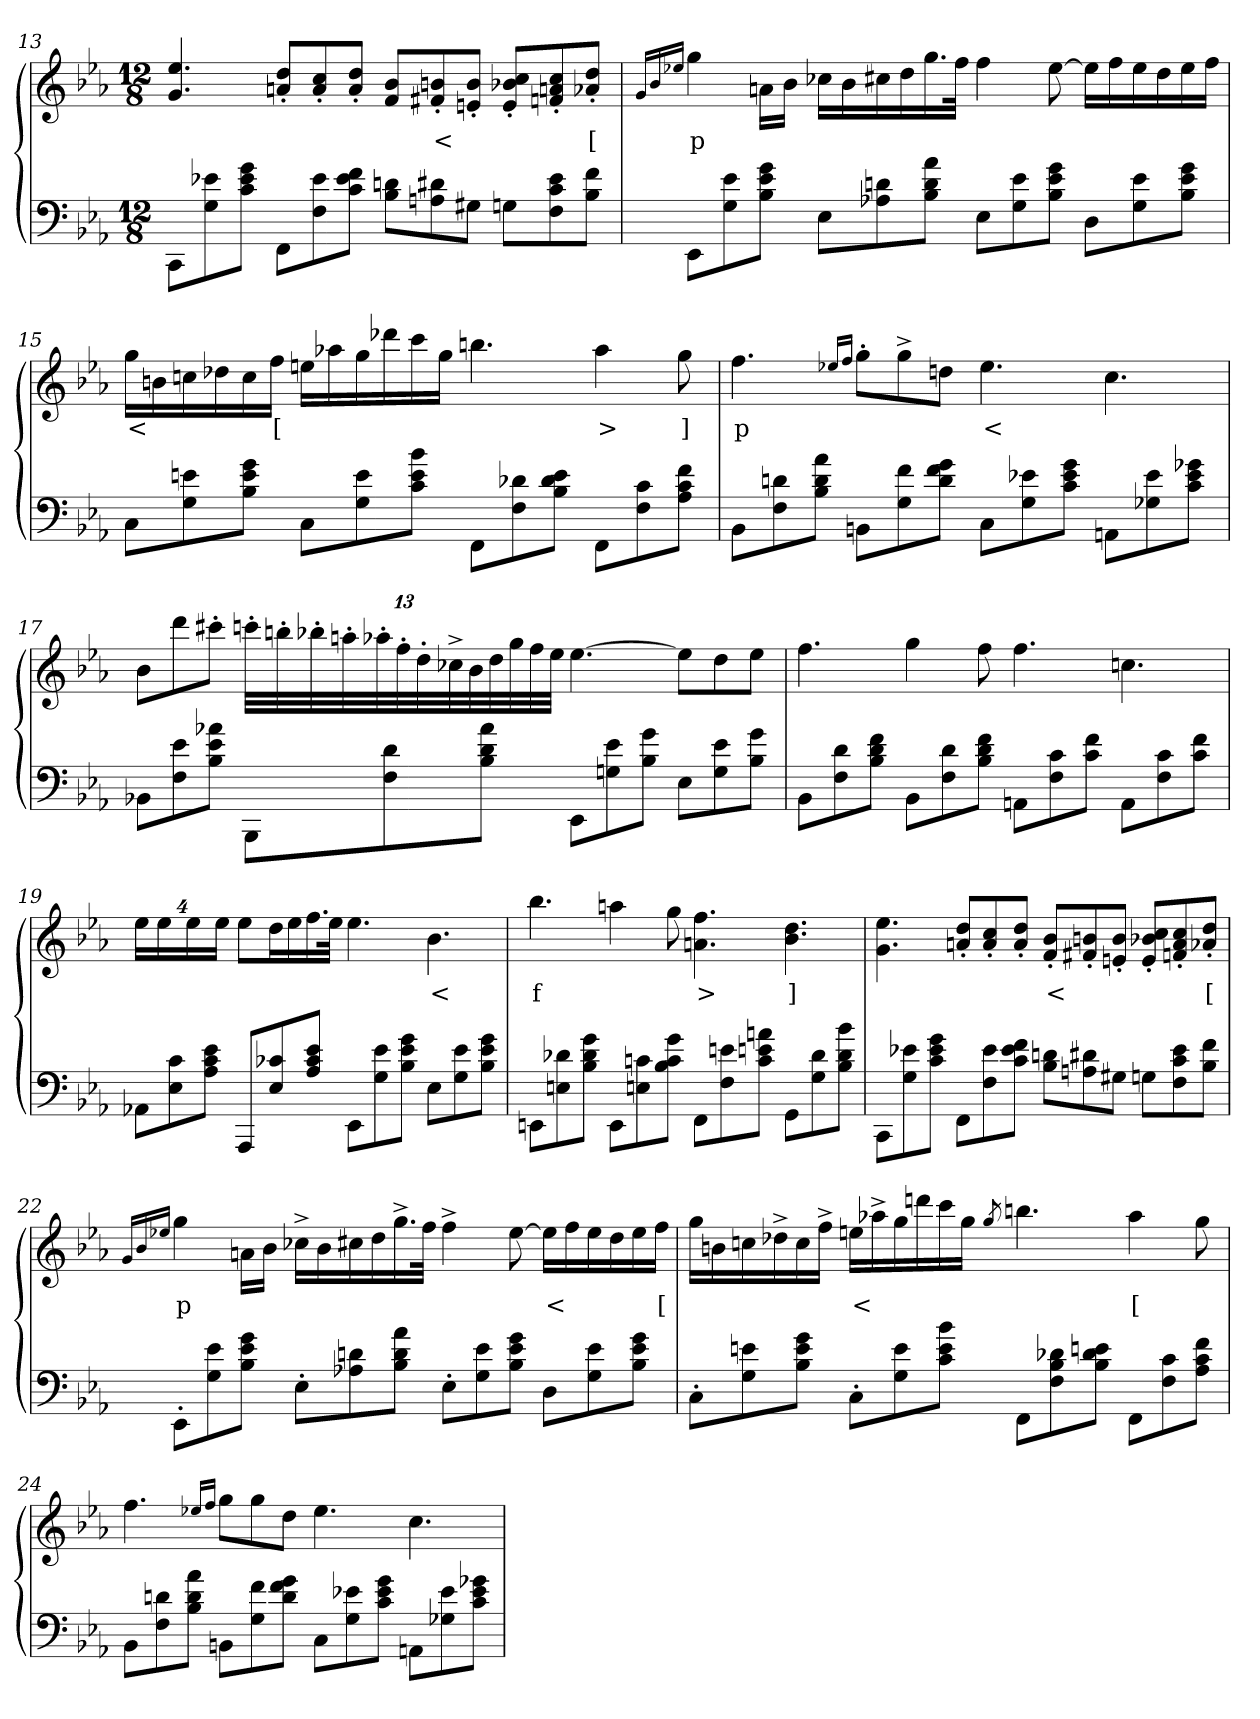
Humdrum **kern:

**kern	**kern	**text
*part2	*part1	*part1
*staff2	*staff1	*staff1
*clefF4	*clefG2	*
*k[b-e-a-]	*k[b-e-a-]	*
*M12/8	*M12/8	*
=13	=13	=13
8CCL	4.ee-/ 4.g/	.
8e-X 8G	.	.
8g 8e- 8cJ	.	.
8FFL	8dd/'> 8an/'>L	.
8e- 8F	8cc'> 8a'>	.
8f 8e- 8cJ	8dd'> 8a'>J	.
8dn 8B-L	8b- 8fL	.
8d#X 8An	8bn'> 8f#X'>	<
8G#XJ	8b'> 8en'>J	.
8GnL	8cc'> 8b-X'> 8e'>L	.
8e- 8c 8F	8cc'> 8an'> 8fn'>	.
8f 8B-J	8dd'> 8a-X'>J	[
=14	=14	=14
.	16qqg/LL	.
.	16qqb-/	.
.	16qqee-X/JJ	.
8EE-L	4gg	p
8e- 8G	.	.
8g 8e- 8B-J	16an\LL	.
.	16b-JJ	.
8E-L	16cc-XLL	.
.	16b-	.
8dn 8A-X	16cc#X	.
.	16dd	.
8a- 8d 8B-J	16.gg	.
.	32ffJJk	.
8E-L	4ff	.
8e- 8G	.	.
8g 8e- 8B-J	[8ee-	.
8DL	16ee-LL]	.
.	16ff	.
8e- 8G	16ee-	.
.	16dd	.
8g 8e- 8B-J	16ee-	.
.	16ffJJ	.
=15	=15	=15
8CL	16ggLL	<
.	16bn	.
8en 8G	16ccn	.
.	16dd-X	.
8g 8e 8B-J	16cc	.
.	16ffJJ	[
8CL	16eenLL	.
.	16aa-X	.
8e 8G	16gg	.
.	16ddd-	.
8b- 8e 8cJ	16ccc	.
.	16ggJJ	.
8FFL	4.bbn	.
8d-X 8F	.	.
8e 8d- 8B-J	.	.
8FFL	4aa-	>
8c 8F	.	.
8f 8c 8A-J	8gg	]
=16	=16	=16
8BB-L	4.ff	p
8dn 8F	.	.
8a- 8d 8B-J	.	.
.	16qqee-X/LL	.
.	16qqff/JJ	.
8BBnL	8gg'>L	.
8f 8G	8gg^>	.
8g 8f 8dJ	8ddnJ	.
8CL	4.ee-	<
8e-X 8G	.	.
8g 8e- 8cJ	.	.
8AAnL	4.cc	.
8e- 8G-X	.	.
8g- 8e- 8cJ	.	.
=17	=17	=17
8BB-XL	8b-L	.
8e- 8F	8ddd	.
8a-X 8e- 8B-J	8ccc#X'>J	.
8BBB-L	104%3cccn'>LL	.
.	104%3bbn'>	.
.	104%3bb-X'>	.
.	104%3aan'>	.
.	104%3aa-X'>	.
8d 8F	.	.
.	104%3ff'>	.
.	104%3dd'>	.
.	104%3cc-X^>	.
.	104%3b-	.
8a- 8d 8B-J	.	.
.	104%3dd	.
.	104%3gg	.
.	104%3ff	.
.	104%3ee-JJ	.
8EE-L	[4.ee-	.
8e- 8Gn	.	.
8g 8B-J	.	.
8E-L	8ee-L]	.
8e- 8G	8dd	.
8g 8B-J	8ee-J	.
=18	=18	=18
8BB-L	4.ff	.
8d 8F	.	.
8f 8d 8B-J	.	.
8BB-L	4gg	.
8d 8F	.	.
8f 8d 8B-J	8ff	.
8AAnL	4.ff	.
8c 8F	.	.
8f 8cJ	.	.
8AAL	4.ccn	.
8c 8F	.	.
8f 8cJ	.	.
=19	=19	=19
8AA-XL	32%3ee-L	.
.	32%3ee-	.
8c 8E-	.	.
.	32%3ee-	.
8e- 8c 8A-J	.	.
.	32%3ee-J	.
8AAA-L	8ee-L	.
8c-X 8E-	16ddL	.
.	16ee-	.
8e- 8c- 8A-J	16.ff	.
.	32ee-JJk	.
8EE-L	4.ee-	.
8e- 8G	.	.
8g 8e- 8B-J	.	.
8E-L	4.b-	<
8e- 8G	.	.
8g 8e- 8B-J	.	.
=20	=20	=20
8EEnL	4.bb-	f
8d-X 8En	.	.
8g 8d- 8B-J	.	.
8EEL	4aan	.
8cn 8En	.	.
8g 8c 8B-J	8gg	.
8FFL	4.ff 4.an	>
8en 8F	.	.
8an 8en 8cJ	.	.
8GGL	4.dd 4.b-	]
8d- 8G	.	.
8b- 8d- 8B-J	.	.
=21	=21	=21
8CCL	4.ee- 4.g	.
8e-X 8G	.	.
8g 8e- 8cJ	.	.
8FFL	8dd/'> 8an/'>L	.
8e- 8F	8cc'> 8a'>	.
8f 8e- 8cJ	8dd'> 8a'>J	.
8dn 8B-L	8b-'> 8f'>L	<
8d#X 8An	8bn'> 8f#X'>	.
8G#XJ	8b'> 8en'>J	.
8GnL	8cc'> 8b-X'> 8e'>L	.
8e- 8c 8F	8cc'> 8a'> 8fn'>	.
8f 8B-J	8dd'> 8a-X'>J	[
=22	=22	=22
.	16qg/LL	.
.	16qb-/	.
.	16qee-X/JJ	.
8EE-'>L	4gg	p
8e- 8G	.	.
8g 8e- 8B-J	16an\LL	.
.	16b-JJ	.
8E-'>L	16cc-X^>LL	.
.	16b-	.
8dn 8A-X	16cc#X	.
.	16dd	.
8a- 8d 8B-J	16.gg^>	.
.	32ffJJk	.
8E-'>L	4ff^>	.
8e- 8G	.	.
8g 8e- 8B-J	[8ee-	.
8DL	16ee-LL]	<
.	16ff	.
8e- 8G	16ee-	.
.	16dd	.
8g 8e- 8B-J	16ee-	.
.	16ffJJ	[
=23	=23	=23
8C'>L	16ggLL	.
.	16bn	.
8en 8G	16ccn	.
.	16dd-X^>	.
8g 8e 8B-J	16cc	.
.	16ff^>JJ	.
8C'>L	16eenLL	<
.	16aa-X^>	.
8e 8G	16gg	.
.	16dddn	.
8b- 8e 8cJ	16ccc	.
.	16ggJJ	.
.	8qgg/	.
8FFL	4.bbn	.
8d-X 8B- 8F	.	.
8en 8d- 8B-J	.	.
8FFL	4aa-	[
8c 8F	.	.
8f 8c 8A-J	8gg	.
=24	=24	=24
8BB-L	4.ff	.
8dn 8F	.	.
8a- 8d 8B-J	.	.
.	16qqee-X/LL	.
.	16qqff/JJ	.
8BBnL	8ggL	.
8f 8G	8gg	.
8g 8f 8dJ	8ddJ	.
8CL	4.ee-	.
8e-X 8G	.	.
8g 8e- 8cJ	.	.
8AAnL	4.cc	.
8e- 8G-X	.	.
8g- 8e- 8cJ	.	.
=	=	=
*-	*-	*-
